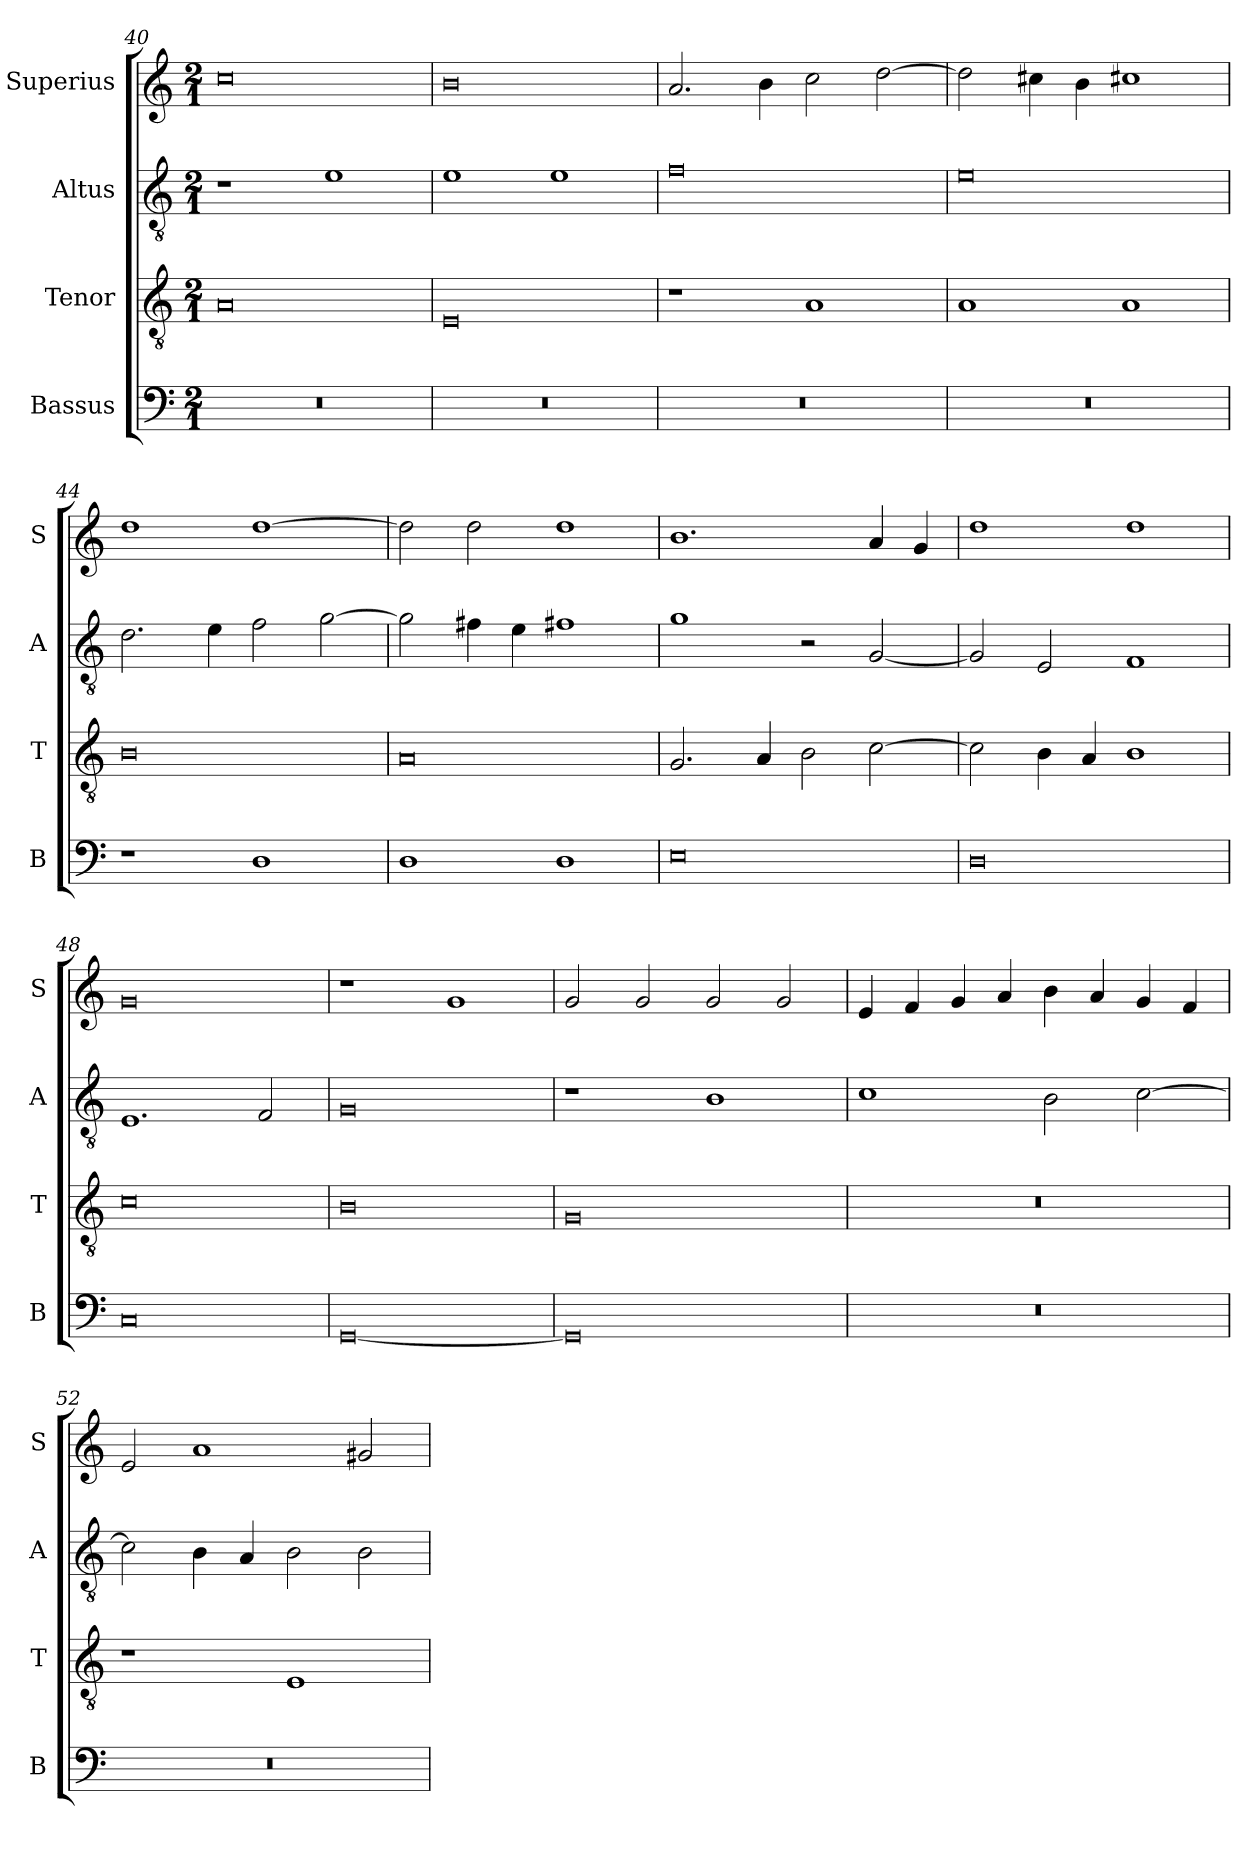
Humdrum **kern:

**kern	**kern	**kern	**kern
*part4	*part3	*part2	*part1
*staff4	*staff3	*staff2	*staff1
*I"Bassus	*I"Tenor	*I"Altus	*I"Superius
*I'B	*I'T	*I'A	*I'S
*clefF4	*clefGv2	*clefGv2	*clefG2
*k[]	*k[]	*k[]	*k[]
*M2/1	*M2/1	*M2/1	*M2/1
=40	=40	=40	=40
0r	0A	1r	0cc
.	.	1e	.
=41	=41	=41	=41
0r	0E	1e	0b
.	.	1e	.
=42	=42	=42	=42
0r	1r	0f	2.a
.	.	.	4b
.	1A	.	2cc
.	.	.	[2dd
=43	=43	=43	=43
0r	1A	0e	2dd]
.	.	.	4cc#X
.	.	.	4b
.	1A	.	1cc#X
=44	=44	=44	=44
1r	0B	2.d	1dd
.	.	4e	.
1D	.	2f	[1dd
.	.	[2g	.
=45	=45	=45	=45
1D	0A	2g]	2dd]
.	.	4f#X	2dd
.	.	4e	.
1D	.	1f#X	1dd
=46	=46	=46	=46
0E	2.G	1g	1.b
.	4A	.	.
.	2B	2r	.
.	[2c	[2G	4a
.	.	.	4g
=47	=47	=47	=47
0D	2c]	2G]	1dd
.	4B	2E	.
.	4A	.	.
.	1B	1F	1dd
=48	=48	=48	=48
0C	0c	1.E	0g
.	.	2F	.
=49	=49	=49	=49
[0GG	0B	0G	1r
.	.	.	1g
=50	=50	=50	=50
0GG]	0G	1r	2g
.	.	.	2g
.	.	1B	2g
.	.	.	2g
=51	=51	=51	=51
0r	0r	1c	4e
.	.	.	4f
.	.	.	4g
.	.	.	4a
.	.	2B	4b
.	.	.	4a
.	.	[2c	4g
.	.	.	4f
=52	=52	=52	=52
0r	1r	2c]	2e
.	.	4B	1a
.	.	4A	.
.	1E	2B	.
.	.	2B	2g#X
=	=	=	=
*-	*-	*-	*-
